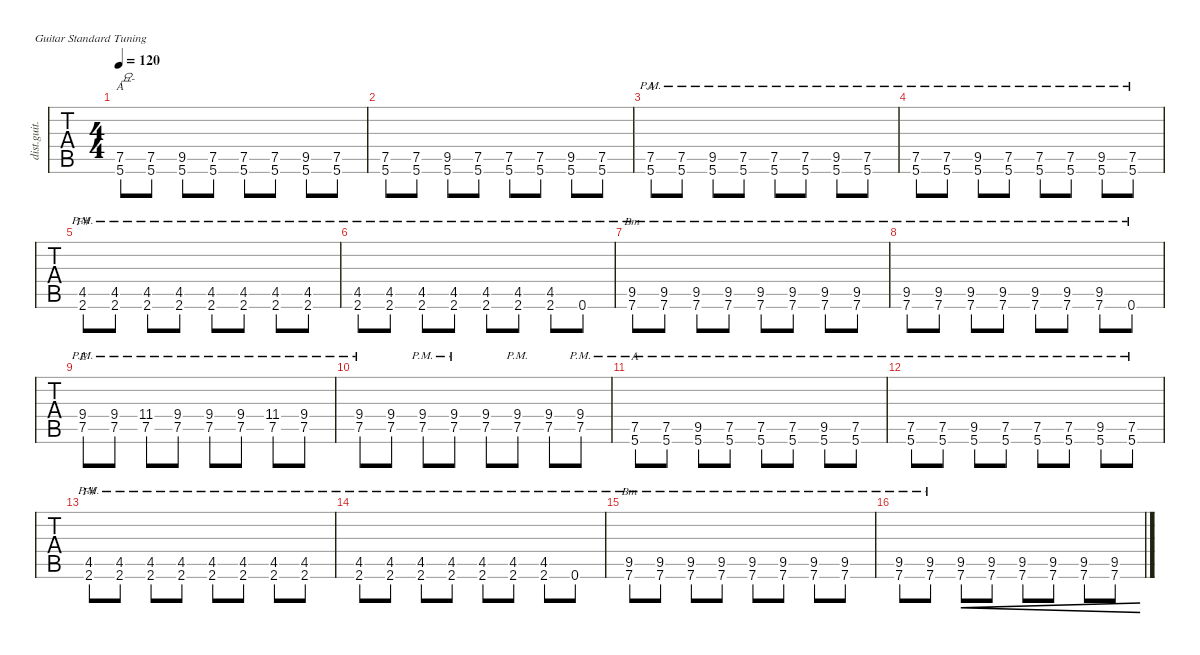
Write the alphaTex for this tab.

\defaultSystemsLayout 4
\hideDynamics
\bracketExtendMode nobrackets
\track ("Distortion Guitar" "dist.guit.") {instrument distortionguitar}
\staff {tabs}
\tuning (E4 B3 G3 D3 A2 E2)
\chord ("A" x x x 2 0 x) {showdiagram false showfingering false}
\chord ("F#" x x x x 4 2) {showdiagram false showfingering false}
\chord ("Bm" x x x 4 2 x) {showdiagram false showfingering false}
\chord ("E" x x x x 2 0) {showdiagram false showfingering false}
\chord ("A" x 2 2 2 0 x) {showdiagram false showfingering false barre (2 2)}
\ts (4 4)
\tempo 120
\clef g2
\ks c
(7.5 5.6).8{ch "A" txt "요-" dy mf} (7.5 5.6).8 (9.5{acc #} 5.6).8 (7.5 5.6).8 (7.5 5.6).8 (7.5 5.6).8 (9.5{acc #} 5.6).8 (7.5 5.6).8 |
(7.5 5.6).8 (7.5 5.6).8 (9.5{acc #} 5.6).8 (7.5 5.6).8 (7.5 5.6).8 (7.5 5.6).8 (9.5{acc #} 5.6).8 (7.5 5.6).8 |
(7.5{pm} 5.6{pm}).8{ch "A"} (7.5{pm} 5.6{pm}).8 (9.5{pm acc #} 5.6{pm}).8 (7.5{pm} 5.6{pm}).8 (7.5{pm} 5.6{pm}).8 (7.5{pm} 5.6{pm}).8 (9.5{pm acc #} 5.6{pm}).8 (7.5{pm} 5.6{pm}).8 |
(7.5{pm} 5.6{pm}).8 (7.5{pm} 5.6{pm}).8 (9.5{pm acc #} 5.6{pm}).8 (7.5{pm} 5.6{pm}).8 (7.5{pm} 5.6{pm}).8 (7.5{pm} 5.6{pm}).8 (9.5{pm acc #} 5.6{pm}).8 (5.6{pm} 7.5).8 |
(2.6{pm acc #} 4.5{pm acc #}).8{ch "F#"} (2.6{pm acc #} 4.5{pm acc #}).8 (2.6{pm acc #} 4.5{pm acc #}).8 (2.6{pm acc #} 4.5{pm acc #}).8 (2.6{pm acc #} 4.5{pm acc #}).8 (2.6{pm acc #} 4.5{pm acc #}).8 (2.6{pm acc #} 4.5{pm acc #}).8 (2.6{pm acc #} 4.5{pm acc #}).8 |
(2.6{pm acc #} 4.5{pm acc #}).8 (2.6{pm acc #} 4.5{pm acc #}).8 (2.6{pm acc #} 4.5{pm acc #}).8 (2.6{pm acc #} 4.5{pm acc #}).8 (2.6{pm acc #} 4.5{pm acc #}).8 (2.6{pm acc #} 4.5{pm acc #}).8 (2.6{pm acc #} 4.5{pm acc #}).8 0.6{pm}.8 |
(9.5{pm acc #} 7.6{pm}).8{ch "Bm"} (9.5{pm acc #} 7.6{pm}).8 (9.5{pm acc #} 7.6{pm}).8 (9.5{pm acc #} 7.6{pm}).8 (9.5{pm acc #} 7.6{pm}).8 (9.5{pm acc #} 7.6{pm}).8 (9.5{pm acc #} 7.6{pm}).8 (9.5{pm acc #} 7.6{pm}).8 |
(9.5{pm acc #} 7.6{pm}).8 (9.5{pm acc #} 7.6{pm}).8 (9.5{pm acc #} 7.6{pm}).8 (9.5{pm acc #} 7.6{pm}).8 (9.5{pm acc #} 7.6{pm}).8 (9.5{pm acc #} 7.6{pm}).8 (9.5{pm acc #} 7.6{pm}).8 0.6{pm}.8 |
(7.5{pm} 9.4{pm}).8{ch "E"} (7.5{pm} 9.4{pm}).8 (7.5{pm} 11.4{pm acc #}).8 (7.5{pm} 9.4{pm}).8 (7.5{pm} 9.4{pm}).8 (7.5{pm} 9.4{pm}).8 (7.5{pm} 11.4{pm acc #}).8 (7.5{pm} 9.4{pm}).8 |
(7.5{pm} 9.4{pm}).8 (7.5 9.4).8 (7.5{pm} 9.4{pm}).8 (7.5{pm} 9.4{pm}).8 (7.5 9.4).8 (7.5{pm} 9.4{pm}).8 (7.5 9.4).8 (7.5{pm} 9.4{pm}).8 |
(7.5{pm} 5.6{pm}).8{ch "A"} (7.5{pm} 5.6{pm}).8 (9.5{pm acc #} 5.6{pm}).8 (7.5{pm} 5.6{pm}).8 (7.5{pm} 5.6{pm}).8 (7.5{pm} 5.6{pm}).8 (9.5{pm acc #} 5.6{pm}).8 (7.5{pm} 5.6{pm}).8 |
(7.5{pm} 5.6{pm}).8 (7.5{pm} 5.6{pm}).8 (9.5{pm acc #} 5.6{pm}).8 (7.5{pm} 5.6{pm}).8 (7.5{pm} 5.6{pm}).8 (7.5{pm} 5.6{pm}).8 (9.5{pm acc #} 5.6{pm}).8 (5.6{pm} 7.5).8 |
(2.6{pm acc #} 4.5{pm acc #}).8{ch "F#"} (2.6{pm acc #} 4.5{pm acc #}).8 (2.6{pm acc #} 4.5{pm acc #}).8 (2.6{pm acc #} 4.5{pm acc #}).8 (2.6{pm acc #} 4.5{pm acc #}).8 (2.6{pm acc #} 4.5{pm acc #}).8 (2.6{pm acc #} 4.5{pm acc #}).8 (2.6{pm acc #} 4.5{pm acc #}).8 |
(2.6{pm acc #} 4.5{pm acc #}).8 (2.6{pm acc #} 4.5{pm acc #}).8 (2.6{pm acc #} 4.5{pm acc #}).8 (2.6{pm acc #} 4.5{pm acc #}).8 (2.6{pm acc #} 4.5{pm acc #}).8 (2.6{pm acc #} 4.5{pm acc #}).8 (2.6{pm acc #} 4.5{pm acc #}).8 0.6{pm}.8 |
(9.5{pm acc #} 7.6{pm}).8{ch "Bm"} (9.5{pm acc #} 7.6{pm}).8 (9.5{pm acc #} 7.6{pm}).8 (9.5{pm acc #} 7.6{pm}).8 (9.5{pm acc #} 7.6{pm}).8 (9.5{pm acc #} 7.6{pm}).8 (9.5{pm acc #} 7.6{pm}).8 (9.5{pm acc #} 7.6{pm}).8 |
(9.5{pm acc #} 7.6{pm}).8 (9.5{pm acc #} 7.6{pm}).8 (9.5{acc #} 7.6).8{cre} (9.5{acc #} 7.6).8{cre} (9.5{acc #} 7.6).8{cre} (9.5{acc #} 7.6).8{cre} (9.5{acc #} 7.6).8{cre} (9.5{acc #} 7.6).8{cre}
